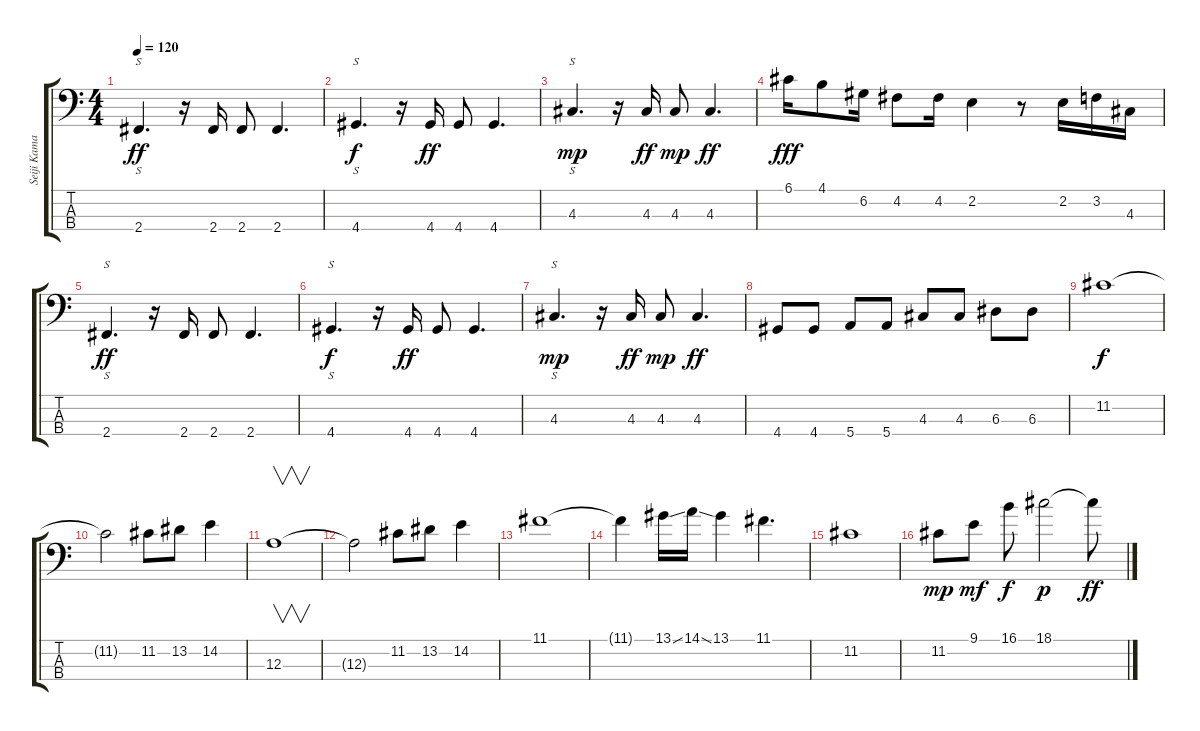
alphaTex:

\track ("Seiji Kamaeda" "Seiji Kama") {instrument electricbassfinger}
\staff {score tabs}
\tuning (G2 D2 A1 E1) {hide}
\ts (4 4)
\tempo 120
\clef f4
\ks c
2.4.4{s d dy ff} r.16 2.4.16 2.4.8 2.4.4{d} |
4.4.4{s d dy f} r.16 4.4.16{dy ff} 4.4.8 4.4.4{d} |
4.3.4{s d dy mp} r.16 4.3.16{dy ff} 4.3.8{dy mp} 4.3.4{d dy ff} |
6.1.16{dy fff} 4.1.8 6.2.16 4.2.8 4.2.16 2.2.4 r.8 2.2.16 3.2.16 4.3.16 |
2.4.4{s d dy ff} r.16 2.4.16 2.4.8 2.4.4{d} |
4.4.4{s d dy f} r.16 4.4.16{dy ff} 4.4.8 4.4.4{d} |
4.3.4{s d dy mp} r.16 4.3.16{dy ff} 4.3.8{dy mp} 4.3.4{d dy ff} |
4.4.8 4.4.8 5.4.8 5.4.8 4.3.8 4.3.8 6.3.8 6.3.8 |
11.2.1{dy f} |
11.2{t}.2 11.2.8 13.2.8 14.2.4 |
12.3.1{v} |
12.3{t}.2 11.2.8 13.2.8 14.2.4 |
11.1.1 |
11.1{t}.4 13.1{ss}.16 14.1{ss}.16 13.1.4 11.1.4{d} |
11.2.1 |
11.2.8{dy mp} 9.1.8{dy mf} 16.1.8{dy f} 18.1.2{dy p} 18.1{t}.8{dy ff}
